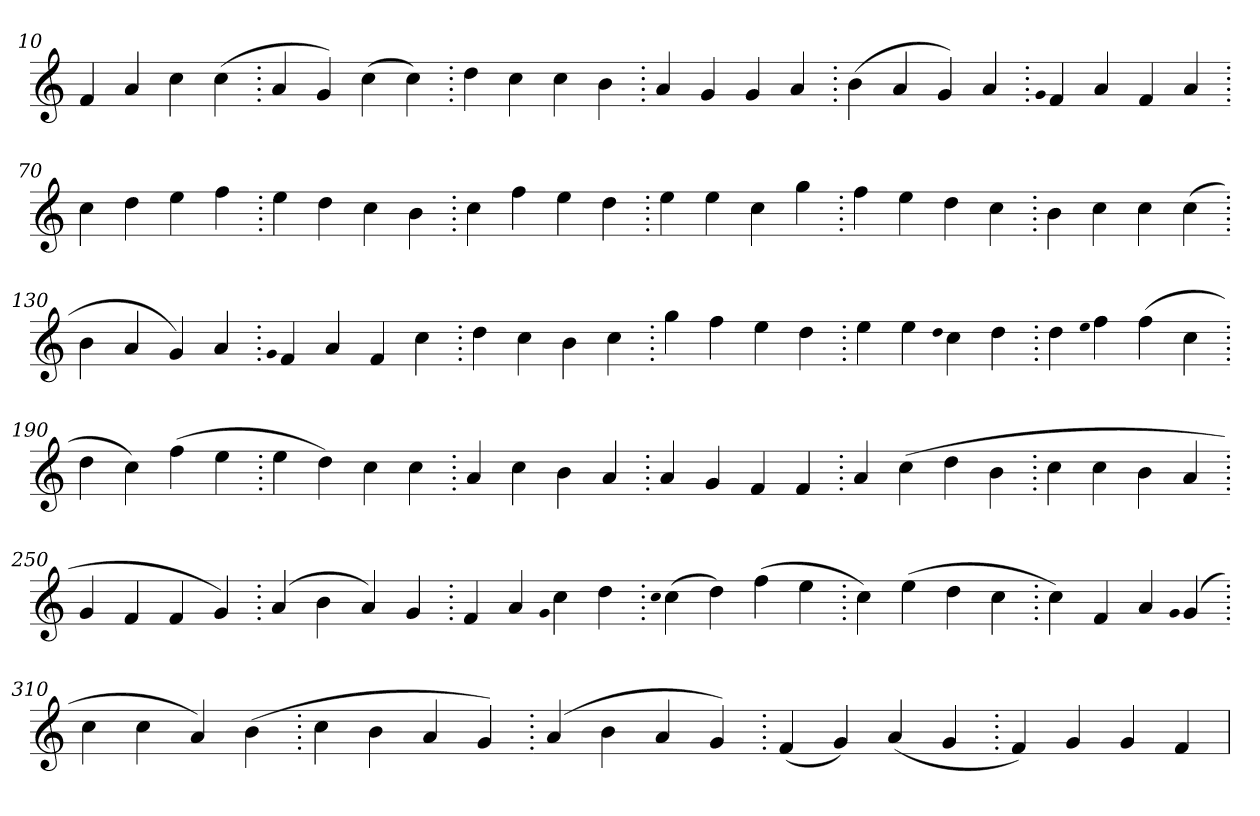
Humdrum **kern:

**kern
*part1
*staff1
*clefG2
=10.
4f
4a
4cc
(>4cc
=20.
4a
4g)
(>4cc
4cc)
=30.
4dd
4cc
4cc
4b
=40.
4a
4g
4g
4a
=50.
(>4b
4a
4g)
(>4a
=60.
qqg
4f
4a
4f
4a
=70.
4cc
4dd
4ee
4ff
=80.
4ee
4dd
4cc
4b
=90.
4cc
4ff
4ee
4dd
=100.
4ee
4ee
4cc
4gg
=110.
4ff
4ee
4dd
4cc
=120.
4b
4cc
4cc
(>4cc
=130.
4b
4a
4g)
(>4a
=140.
qqg
4f
4a
4f
4cc
=150.
4dd
4cc
4b
4cc
=160.
4gg
4ff
4ee
4dd
=170.
4ee
4ee
qqdd
4cc
4dd
=180.
4dd
qqee
4ff
(>4ff
4cc
=190.
4dd
4cc)
(>4ff
4ee
=200.
4ee
4dd)
4cc
4cc
=210.
4a
4cc
4b
4a
=220.
4a
4g
4f
4f
=230.
4a
(>4cc
4dd
4b
=240.
4cc
4cc
4b
4a
=250.
4g
4f
4f
4g)
=260.
(>4a
4b
4a)
4g
=270.
4f
4a
qqg
4cc
4dd
=280.
qqcc
(>4cc
4dd)
(>4ff
4ee
=290.
4cc)
(>4ee
4dd
4cc
=300.
4cc)
4f
4a
qqg
(>4g
=310.
4cc
4cc
4a)
(>4b
=320.
4cc
4b
4a
4g)
=330.
(>4a
4b
4a
4g)
=340.
(>4f
4g)
(>4a
4g
=350.
4f)
4g
4g
4f
=
*-
